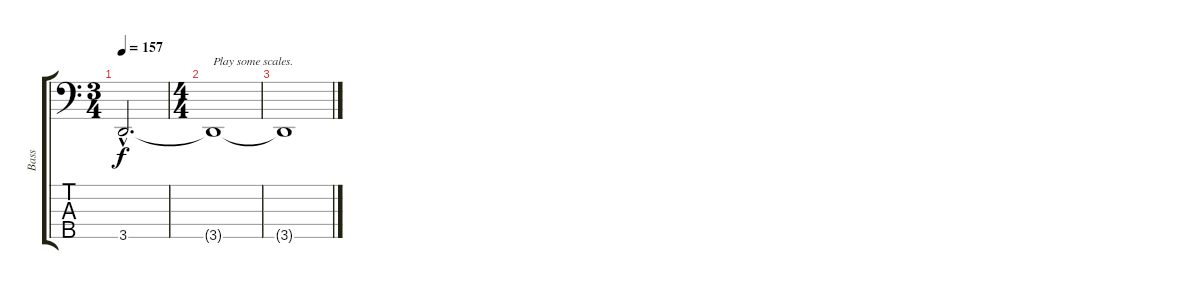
\track ("Bass" "Bass") {instrument electricbassfinger}
\staff {score tabs}
\tuning (G2 D2 A1 E1 B0) {hide}
\ts (3 4)
\tempo 157
\clef f4
\ks c
3.5{hac}.2{d dy f} |
\ts (4 4)
3.5{t}.1{txt "Play some scales."} |
3.5{t}.1
